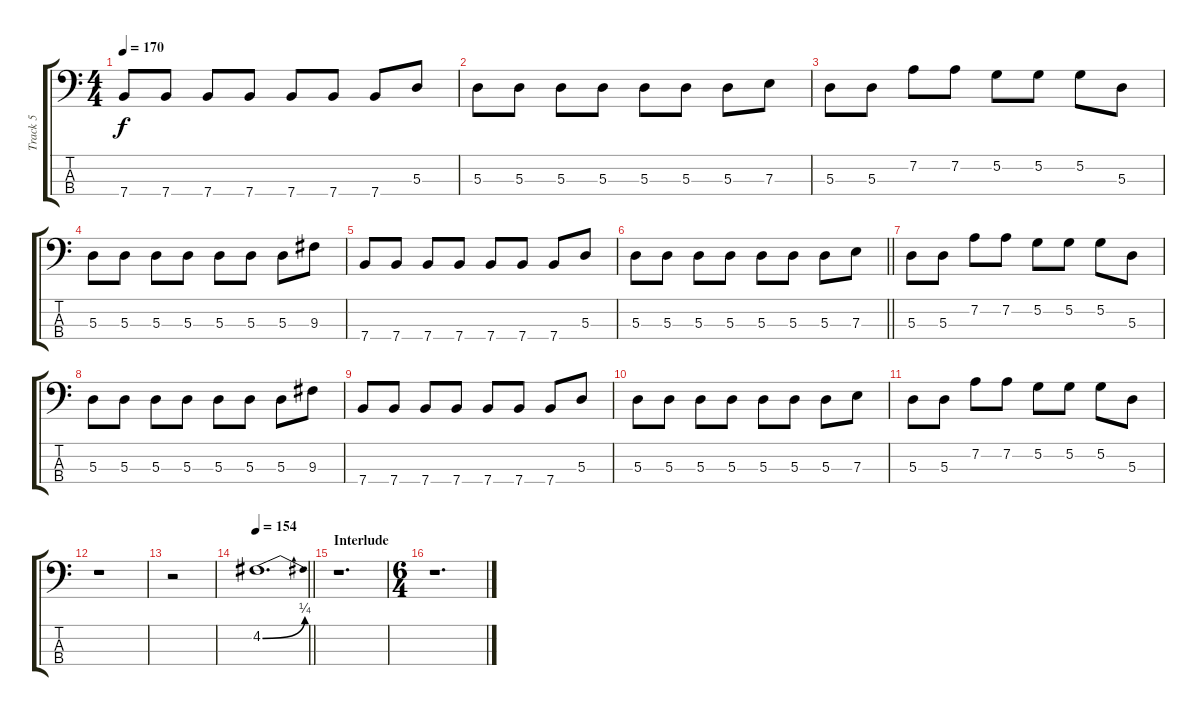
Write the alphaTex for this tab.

\track ("Track 5" "Track 5") {instrument electricbassfinger}
\staff {score tabs}
\tuning (G2 D2 A1 E1) {hide}
\ts (4 4)
\tempo 170
\clef f4
\ks c
7.4.8{dy f} 7.4.8 7.4.8 7.4.8 7.4.8 7.4.8 7.4.8 5.3.8 |
5.3.8 5.3.8 5.3.8 5.3.8 5.3.8 5.3.8 5.3.8 7.3.8 |
5.3.8 5.3.8 7.2.8 7.2.8 5.2.8 5.2.8 5.2.8 5.3.8 |
5.3.8 5.3.8 5.3.8 5.3.8 5.3.8 5.3.8 5.3.8 9.3.8 |
7.4.8 7.4.8 7.4.8 7.4.8 7.4.8 7.4.8 7.4.8 5.3.8 |
\barLineRight lightlight
5.3.8 5.3.8 5.3.8 5.3.8 5.3.8 5.3.8 5.3.8 7.3.8 |
5.3.8 5.3.8 7.2.8 7.2.8 5.2.8 5.2.8 5.2.8 5.3.8 |
5.3.8 5.3.8 5.3.8 5.3.8 5.3.8 5.3.8 5.3.8 9.3.8 |
7.4.8 7.4.8 7.4.8 7.4.8 7.4.8 7.4.8 7.4.8 5.3.8 |
5.3.8 5.3.8 5.3.8 5.3.8 5.3.8 5.3.8 5.3.8 7.3.8 |
5.3.8 5.3.8 7.2.8 7.2.8 5.2.8 5.2.8 5.2.8 5.3.8 |
r.1 |
r.2 |
\tempo 154
\barLineRight lightlight
4.2{be (bend 0 0 60 1)}.1{d} |
\section ("" "Interlude")
r.1{d} |
\ts (6 4)
r.1{d}
